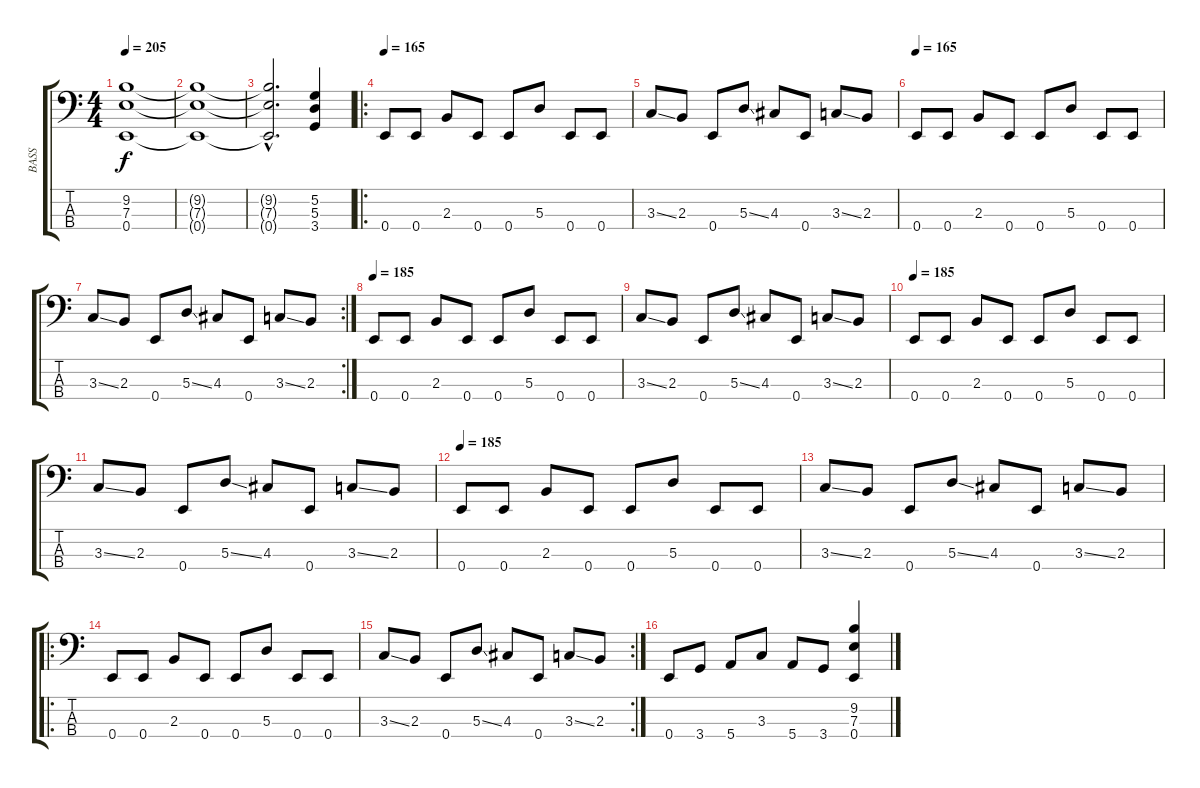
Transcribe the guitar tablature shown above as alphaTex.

\track ("BASS" "BASS") {instrument slapbass1}
\staff {score tabs}
\tuning (G2 D2 A1 E1) {hide}
\ts (4 4)
\tempo 205
\clef f4
\ks c
(9.2{t} 7.3{t} 0.4{t}).1{dy f} |
(9.2{t} 7.3{t} 0.4{t}).1 |
(9.2{hac t} 7.3{hac t} 0.4{hac t}).2{d} (5.2 5.3 3.4).4 |
\ro
\tempo 165
0.4.8 0.4.8 2.3.8 0.4.8 0.4.8 5.3.8 0.4.8 0.4.8 |
3.3{ss}.8 2.3.8 0.4.8 5.3{ss}.8 4.3.8 0.4.8 3.3{ss}.8 2.3.8 |
\tempo 165
0.4.8 0.4.8 2.3.8 0.4.8 0.4.8 5.3.8 0.4.8 0.4.8 |
\rc 2
3.3{ss}.8 2.3.8 0.4.8 5.3{ss}.8 4.3.8 0.4.8 3.3{ss}.8 2.3.8 |
\tempo 185
0.4.8 0.4.8 2.3.8 0.4.8 0.4.8 5.3.8 0.4.8 0.4.8 |
3.3{ss}.8 2.3.8 0.4.8 5.3{ss}.8 4.3.8 0.4.8 3.3{ss}.8 2.3.8 |
\tempo 185
0.4.8 0.4.8 2.3.8 0.4.8 0.4.8 5.3.8 0.4.8 0.4.8 |
3.3{ss}.8 2.3.8 0.4.8 5.3{ss}.8 4.3.8 0.4.8 3.3{ss}.8 2.3.8 |
\tempo 185
0.4.8 0.4.8 2.3.8 0.4.8 0.4.8 5.3.8 0.4.8 0.4.8 |
3.3{ss}.8 2.3.8 0.4.8 5.3{ss}.8 4.3.8 0.4.8 3.3{ss}.8 2.3.8 |
\ro
0.4.8 0.4.8 2.3.8 0.4.8 0.4.8 5.3.8 0.4.8 0.4.8 |
\rc 2
3.3{ss}.8 2.3.8 0.4.8 5.3{ss}.8 4.3.8 0.4.8 3.3{ss}.8 2.3.8 |
0.4.8 3.4.8 5.4.8 3.3.8 5.4.8 3.4.8 (9.2 7.3 0.4).4
